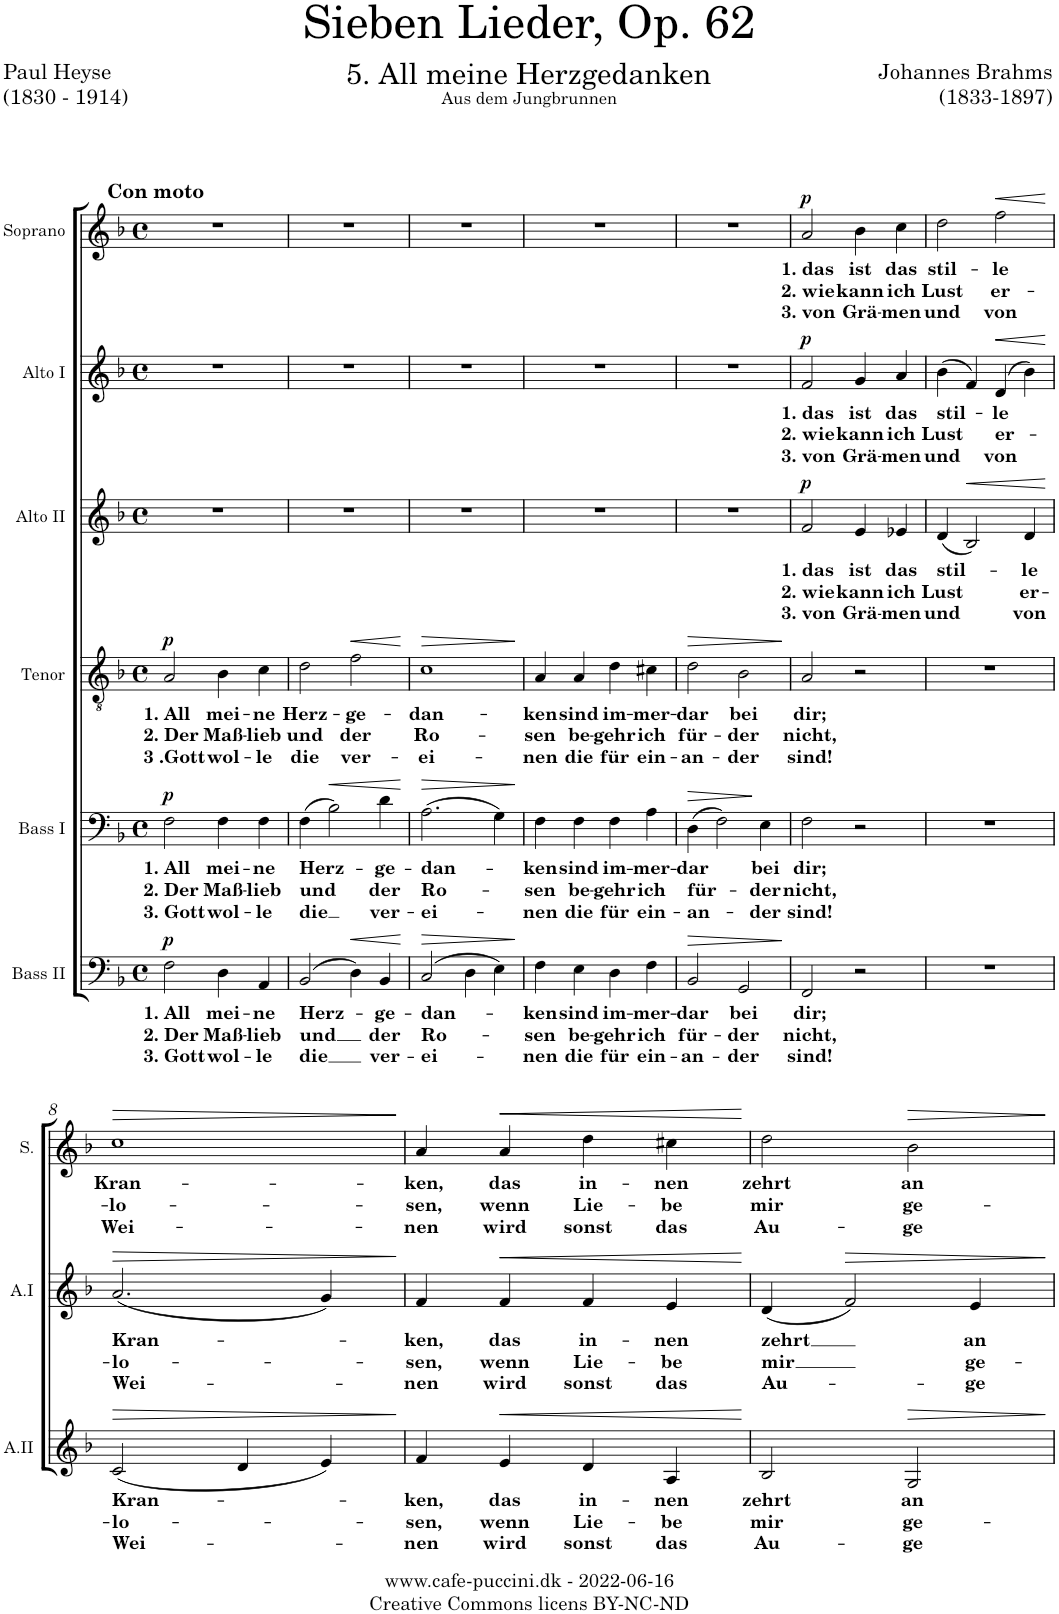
**kern	**text	**text	**text	**dynam	**kern	**text	**text	**text	**dynam	**kern	**text	**text	**text	**dynam	**kern	**text	**text	**text	**dynam	**kern	**text	**text	**text	**dynam	**kern	**text	**text	**text	**dynam
*part6	*part6	*part6	*part6	*part6	*part5	*part5	*part5	*part5	*part5	*part4	*part4	*part4	*part4	*part4	*part3	*part3	*part3	*part3	*part3	*part2	*part2	*part2	*part2	*part2	*part1	*part1	*part1	*part1	*part1
*staff6	*staff6	*staff6	*staff6	*staff6	*staff5	*staff5	*staff5	*staff5	*staff5	*staff4	*staff4	*staff4	*staff4	*staff4	*staff3	*staff3	*staff3	*staff3	*staff3	*staff2	*staff2	*staff2	*staff2	*staff2	*staff1	*staff1	*staff1	*staff1	*staff1
*I"Bass II	*	*	*	*	*I"Bass I	*	*	*	*	*I"Tenor	*	*	*	*	*I"Alto II	*	*	*	*	*I"Alto I	*	*	*	*	*I"Soprano	*	*	*	*
*I'B.II	*	*	*	*	*I'B.I	*	*	*	*	*I'T.	*	*	*	*	*I'A.II	*	*	*	*	*I'A.I	*	*	*	*	*I'S.	*	*	*	*
*clefF4	*	*	*	*	*clefF4	*	*	*	*	*clefGv2	*	*	*	*	*clefG2	*	*	*	*	*clefG2	*	*	*	*	*clefG2	*	*	*	*
*k[b-]	*	*	*	*	*k[b-]	*	*	*	*	*k[b-]	*	*	*	*	*k[b-]	*	*	*	*	*k[b-]	*	*	*	*	*k[b-]	*	*	*	*
*F:	*	*	*	*	*F:	*	*	*	*	*F:	*	*	*	*	*F:	*	*	*	*	*F:	*	*	*	*	*F:	*	*	*	*
*M4/4	*	*	*	*	*M4/4	*	*	*	*	*M4/4	*	*	*	*	*M4/4	*	*	*	*	*M4/4	*	*	*	*	*M4/4	*	*	*	*
*met(c)	*	*	*	*	*met(c)	*	*	*	*	*met(c)	*	*	*	*	*met(c)	*	*	*	*	*met(c)	*	*	*	*	*met(c)	*	*	*	*
=1	=1	=1	=1	=1	=1	=1	=1	=1	=1	=1	=1	=1	=1	=1	=1	=1	=1	=1	=1	=1	=1	=1	=1	=1	=1	=1	=1	=1	=1
!	!	!	!	!	!	!	!	!	!	!	!	!	!	!	!	!	!	!	!	!	!	!	!	!	!LO:TX:a:B:t=Con moto	!	!	!	!
!	!LO:LY:b	!LO:LY:b	!LO:LY:b	!LO:DY:a	!	!LO:LY:b	!LO:LY:b	!LO:LY:b	!LO:DY:a	!	!LO:LY:b	!LO:LY:b	!LO:LY:b	!LO:DY:a	!	!	!	!	!	!	!	!	!	!	!	!	!	!	!
2F\	1. All	2. Der	3. Gott	p	2F\	1. All	2. Der	3. Gott	p	2A/	1. All	2. Der	3 .Gott	p	1r	.	.	.	.	1r	.	.	.	.	1r	.	.	.	.
!	!LO:LY:b	!LO:LY:b	!LO:LY:b	!	!	!LO:LY:b	!LO:LY:b	!LO:LY:b	!	!	!LO:LY:b	!LO:LY:b	!LO:LY:b	!	!	!	!	!	!	!	!	!	!	!	!	!	!	!	!
4D\	mei-	Maß-	wol-	.	4F\	mei-	Maß-	wol-	.	4B-\	mei-	Maß-	wol-	.	.	.	.	.	.	.	.	.	.	.	.	.	.	.	.
!	!LO:LY:b	!LO:LY:b	!LO:LY:b	!	!	!LO:LY:b	!LO:LY:b	!LO:LY:b	!	!	!LO:LY:b	!LO:LY:b	!LO:LY:b	!	!	!	!	!	!	!	!	!	!	!	!	!	!	!	!
4AA/	-ne	-lieb	-le	.	4F\	-ne	-lieb	-le	.	4c\	-ne	-lieb	-le	.	.	.	.	.	.	.	.	.	.	.	.	.	.	.	.
=2	=2	=2	=2	=2	=2	=2	=2	=2	=2	=2	=2	=2	=2	=2	=2	=2	=2	=2	=2	=2	=2	=2	=2	=2	=2	=2	=2	=2	=2
!	!LO:LY:b	!LO:LY:b	!LO:LY:b	!	!	!LO:LY:b	!LO:LY:b	!LO:LY:b	!	!	!LO:LY:b	!LO:LY:b	!LO:LY:b	!	!	!	!	!	!	!	!	!	!	!	!	!	!	!	!
(2BB-/	Herz-	und	die	.	(4F\	Herz-	und	die	.	2d\	Herz-	und	die	.	1r	.	.	.	.	1r	.	.	.	.	1r	.	.	.	.
!	!	!	!	!	!	!	!	!	!LO:HP:b	!	!	!	!	!	!	!	!	!	!	!	!	!	!	!	!	!	!	!	!
.	.	.	.	.	2B-\)	.	.	.	<	.	.	.	.	.	.	.	.	.	.	.	.	.	.	.	.	.	.	.	.
!	!	!	!	!LO:HP:b	!	!	!	!	!	!	!LO:LY:b	!LO:LY:b	!LO:LY:b	!LO:HP:b	!	!	!	!	!	!	!	!	!	!	!	!	!	!	!
4D\)	.	.	.	<	.	.	.	.	.	2f\	-ge-	der	ver-	<	.	.	.	.	.	.	.	.	.	.	.	.	.	.	.
!	!LO:LY:b	!LO:LY:b	!LO:LY:b	!	!	!LO:LY:b	!LO:LY:b	!LO:LY:b	!	!	!	!	!	!	!	!	!	!	!	!	!	!	!	!	!	!	!	!	!
4BB-/	-ge-	der	ver-	.	4d\	-ge-	der	ver-	.	.	.	.	.	.	.	.	.	.	.	.	.	.	.	.	.	.	.	.	.
.	.	.	.	[	.	.	.	.	[	.	.	.	.	[	.	.	.	.	.	.	.	.	.	.	.	.	.	.	.
=3	=3	=3	=3	=3	=3	=3	=3	=3	=3	=3	=3	=3	=3	=3	=3	=3	=3	=3	=3	=3	=3	=3	=3	=3	=3	=3	=3	=3	=3
!	!LO:LY:b	!LO:LY:b	!LO:LY:b	!LO:HP:b	!	!LO:LY:b	!LO:LY:b	!LO:LY:b	!LO:HP:b	!	!LO:LY:b	!LO:LY:b	!LO:LY:b	!LO:HP:b	!	!	!	!	!	!	!	!	!	!	!	!	!	!	!
(2C/	-dan-	Ro-	-ei-	>	(2.A\	-dan-	Ro-	-ei-	>	1c	-dan-	Ro-	-ei-	>	1r	.	.	.	.	1r	.	.	.	.	1r	.	.	.	.
4D\	.	.	.	.	.	.	.	.	.	.	.	.	.	.	.	.	.	.	.	.	.	.	.	.	.	.	.	.	.
4E\)	.	.	.	.	4G\)	.	.	.	.	.	.	.	.	.	.	.	.	.	.	.	.	.	.	.	.	.	.	.	.
.	.	.	.	]	.	.	.	.	]	.	.	.	.	]	.	.	.	.	.	.	.	.	.	.	.	.	.	.	.
=4	=4	=4	=4	=4	=4	=4	=4	=4	=4	=4	=4	=4	=4	=4	=4	=4	=4	=4	=4	=4	=4	=4	=4	=4	=4	=4	=4	=4	=4
!	!LO:LY:b	!LO:LY:b	!LO:LY:b	!	!	!LO:LY:b	!LO:LY:b	!LO:LY:b	!	!	!LO:LY:b	!LO:LY:b	!LO:LY:b	!	!	!	!	!	!	!	!	!	!	!	!	!	!	!	!
4F\	-ken	-sen	-nen	.	4F\	-ken	-sen	-nen	.	4A/	-ken	-sen	-nen	.	1r	.	.	.	.	1r	.	.	.	.	1r	.	.	.	.
!	!LO:LY:b	!LO:LY:b	!LO:LY:b	!	!	!LO:LY:b	!LO:LY:b	!LO:LY:b	!	!	!LO:LY:b	!LO:LY:b	!LO:LY:b	!	!	!	!	!	!	!	!	!	!	!	!	!	!	!	!
4E\	sind	be-	die	.	4F\	sind	be-	die	.	4A/	sind	be-	die	.	.	.	.	.	.	.	.	.	.	.	.	.	.	.	.
!	!LO:LY:b	!LO:LY:b	!LO:LY:b	!	!	!LO:LY:b	!LO:LY:b	!LO:LY:b	!	!	!LO:LY:b	!LO:LY:b	!LO:LY:b	!	!	!	!	!	!	!	!	!	!	!	!	!	!	!	!
4D\	im-	-gehr	für	.	4F\	im-	-gehr	für	.	4d\	im-	-gehr	für	.	.	.	.	.	.	.	.	.	.	.	.	.	.	.	.
!	!LO:LY:b	!LO:LY:b	!LO:LY:b	!	!	!LO:LY:b	!LO:LY:b	!LO:LY:b	!	!	!LO:LY:b	!LO:LY:b	!LO:LY:b	!	!	!	!	!	!	!	!	!	!	!	!	!	!	!	!
4F\	-mer-	ich	ein-	.	4A\	-mer-	ich	ein-	.	4c#X\	-mer-	ich	ein-	.	.	.	.	.	.	.	.	.	.	.	.	.	.	.	.
=5	=5	=5	=5	=5	=5	=5	=5	=5	=5	=5	=5	=5	=5	=5	=5	=5	=5	=5	=5	=5	=5	=5	=5	=5	=5	=5	=5	=5	=5
!	!LO:LY:b	!LO:LY:b	!LO:LY:b	!LO:HP:b	!	!LO:LY:b	!LO:LY:b	!LO:LY:b	!LO:HP:b	!	!LO:LY:b	!LO:LY:b	!LO:LY:b	!LO:HP:b	!	!	!	!	!	!	!	!	!	!	!	!	!	!	!
2BB-/	-dar	für-	-an-	>	(4D\	-dar	für-	-an-	>	2d\	-dar	für-	-an-	>	1r	.	.	.	.	1r	.	.	.	.	1r	.	.	.	.
.	.	.	.	.	2F\)	.	.	.	.	.	.	.	.	.	.	.	.	.	.	.	.	.	.	.	.	.	.	.	.
!	!LO:LY:b	!LO:LY:b	!LO:LY:b	!	!	!	!	!	!	!	!LO:LY:b	!LO:LY:b	!LO:LY:b	!	!	!	!	!	!	!	!	!	!	!	!	!	!	!	!
2GG/	bei	-der	-der	.	.	.	.	.	.	2B-\	bei	-der	-der	.	.	.	.	.	.	.	.	.	.	.	.	.	.	.	.
!	!	!	!	!	!	!LO:LY:b	!LO:LY:b	!LO:LY:b	!	!	!	!	!	!	!	!	!	!	!	!	!	!	!	!	!	!	!	!	!
.	.	.	.	.	4E\	bei	-der	-der	]	.	.	.	.	.	.	.	.	.	.	.	.	.	.	.	.	.	.	.	.
.	.	.	.	]	.	.	.	.	.	.	.	.	.	]	.	.	.	.	.	.	.	.	.	.	.	.	.	.	.
=6	=6	=6	=6	=6	=6	=6	=6	=6	=6	=6	=6	=6	=6	=6	=6	=6	=6	=6	=6	=6	=6	=6	=6	=6	=6	=6	=6	=6	=6
!	!LO:LY:b	!LO:LY:b	!LO:LY:b	!	!	!LO:LY:b	!LO:LY:b	!LO:LY:b	!	!	!LO:LY:b	!LO:LY:b	!LO:LY:b	!	!	!LO:LY:b	!LO:LY:b	!LO:LY:b	!LO:DY:a	!	!LO:LY:b	!LO:LY:b	!LO:LY:b	!LO:DY:a	!	!LO:LY:b	!LO:LY:b	!LO:LY:b	!LO:DY:a
2FF/	dir;	nicht,	sind!	.	2F\	dir;	nicht,	sind!	.	2A/	dir;	nicht,	sind!	.	2f/	1. das	2. wie	3. von	p	2f/	1. das	2. wie	3. von	p	2a/	1. das	2. wie	3. von	p
!	!	!	!	!	!	!	!	!	!	!	!	!	!	!	!	!LO:LY:b	!LO:LY:b	!LO:LY:b	!	!	!LO:LY:b	!LO:LY:b	!LO:LY:b	!	!	!LO:LY:b	!LO:LY:b	!LO:LY:b	!
2r	.	.	.	.	2r	.	.	.	.	2r	.	.	.	.	4e/	ist	kann	Grä-	.	4g/	ist	kann	Grä-	.	4b-\	ist	kann	Grä-	.
!	!	!	!	!	!	!	!	!	!	!	!	!	!	!	!	!LO:LY:b	!LO:LY:b	!LO:LY:b	!	!	!LO:LY:b	!LO:LY:b	!LO:LY:b	!	!	!LO:LY:b	!LO:LY:b	!LO:LY:b	!
.	.	.	.	.	.	.	.	.	.	.	.	.	.	.	4e-X/	das	ich	-men	.	4a/	das	ich	-men	.	4cc\	das	ich	-men	.
=7	=7	=7	=7	=7	=7	=7	=7	=7	=7	=7	=7	=7	=7	=7	=7	=7	=7	=7	=7	=7	=7	=7	=7	=7	=7	=7	=7	=7	=7
!	!	!	!	!	!	!	!	!	!	!	!	!	!	!	!	!LO:LY:b	!LO:LY:b	!LO:LY:b	!	!	!LO:LY:b	!LO:LY:b	!LO:LY:b	!	!	!LO:LY:b	!LO:LY:b	!LO:LY:b	!
1r	.	.	.	.	1r	.	.	.	.	1r	.	.	.	.	(4d/	stil-	Lust	und	.	(4b-\	stil-	Lust	und	.	2dd\	stil-	Lust	und	.
!	!	!	!	!	!	!	!	!	!	!	!	!	!	!	!	!	!	!	!LO:HP:b	!	!	!	!	!	!	!	!	!	!
.	.	.	.	.	.	.	.	.	.	.	.	.	.	.	2B-/)	.	.	.	<	4f/)	.	.	.	.	.	.	.	.	.
!	!	!	!	!	!	!	!	!	!	!	!	!	!	!	!	!	!	!	!	!	!LO:LY:b	!LO:LY:b	!LO:LY:b	!LO:HP:b	!	!LO:LY:b	!LO:LY:b	!LO:LY:b	!LO:HP:b
.	.	.	.	.	.	.	.	.	.	.	.	.	.	.	.	.	.	.	.	(4d/	-le	er-	von	<	2ff\	-le	er-	von	<
!	!	!	!	!	!	!	!	!	!	!	!	!	!	!	!	!LO:LY:b	!LO:LY:b	!LO:LY:b	!	!	!	!	!	!	!	!	!	!	!
.	.	.	.	.	.	.	.	.	.	.	.	.	.	.	4d/	-le	er-	von	.	4b-\)	.	.	.	.	.	.	.	.	.
.	.	.	.	.	.	.	.	.	.	.	.	.	.	.	.	.	.	.	[	.	.	.	.	[	.	.	.	.	[
!!LO:LB:g=z
=8	=8	=8	=8	=8	=8	=8	=8	=8	=8	=8	=8	=8	=8	=8	=8	=8	=8	=8	=8	=8	=8	=8	=8	=8	=8	=8	=8	=8	=8
!	!	!	!	!	!	!	!	!	!	!	!	!	!	!	!	!LO:LY:b	!LO:LY:b	!LO:LY:b	!LO:HP:b	!	!LO:LY:b	!LO:LY:b	!LO:LY:b	!LO:HP:b	!	!LO:LY:b	!LO:LY:b	!LO:LY:b	!LO:HP:b
1r	.	.	.	.	1r	.	.	.	.	1r	.	.	.	.	(2c/	Kran-	-lo-	Wei-	>	(2.a/	Kran-	-lo-	Wei-	>	1cc	Kran-	-lo-	Wei-	>
.	.	.	.	.	.	.	.	.	.	.	.	.	.	.	4d/	.	.	.	.	.	.	.	.	.	.	.	.	.	.
.	.	.	.	.	.	.	.	.	.	.	.	.	.	.	4e/)	.	.	.	.	4g/)	.	.	.	.	.	.	.	.	.
.	.	.	.	.	.	.	.	.	.	.	.	.	.	.	.	.	.	.	]	.	.	.	.	]	.	.	.	.	]
=9	=9	=9	=9	=9	=9	=9	=9	=9	=9	=9	=9	=9	=9	=9	=9	=9	=9	=9	=9	=9	=9	=9	=9	=9	=9	=9	=9	=9	=9
!	!	!	!	!	!	!	!	!	!	!	!	!	!	!	!	!LO:LY:b	!LO:LY:b	!LO:LY:b	!	!	!LO:LY:b	!LO:LY:b	!LO:LY:b	!	!	!LO:LY:b	!LO:LY:b	!LO:LY:b	!
1r	.	.	.	.	1r	.	.	.	.	1r	.	.	.	.	4f/	-ken,	-sen,	-nen	.	4f/	-ken,	-sen,	-nen	.	4a/	-ken,	-sen,	-nen	.
!	!	!	!	!	!	!	!	!	!	!	!	!	!	!	!	!LO:LY:b	!LO:LY:b	!LO:LY:b	!LO:HP:b	!	!LO:LY:b	!LO:LY:b	!LO:LY:b	!LO:HP:b	!	!LO:LY:b	!LO:LY:b	!LO:LY:b	!LO:HP:b
.	.	.	.	.	.	.	.	.	.	.	.	.	.	.	4e/	das	wenn	wird	<	4f/	das	wenn	wird	<	4a/	das	wenn	wird	<
!	!	!	!	!	!	!	!	!	!	!	!	!	!	!	!	!LO:LY:b	!LO:LY:b	!LO:LY:b	!	!	!LO:LY:b	!LO:LY:b	!LO:LY:b	!	!	!LO:LY:b	!LO:LY:b	!LO:LY:b	!
.	.	.	.	.	.	.	.	.	.	.	.	.	.	.	4d/	in-	Lie-	sonst	.	4f/	in-	Lie-	sonst	.	4dd\	in-	Lie-	sonst	.
!	!	!	!	!	!	!	!	!	!	!	!	!	!	!	!	!LO:LY:b	!LO:LY:b	!LO:LY:b	!	!	!LO:LY:b	!LO:LY:b	!LO:LY:b	!	!	!LO:LY:b	!LO:LY:b	!LO:LY:b	!
.	.	.	.	.	.	.	.	.	.	.	.	.	.	.	4A/	-nen	-be	das	.	4e/	-nen	-be	das	.	4cc#X\	-nen	-be	das	.
.	.	.	.	.	.	.	.	.	.	.	.	.	.	.	.	.	.	.	[	.	.	.	.	[	.	.	.	.	[
=10	=10	=10	=10	=10	=10	=10	=10	=10	=10	=10	=10	=10	=10	=10	=10	=10	=10	=10	=10	=10	=10	=10	=10	=10	=10	=10	=10	=10	=10
!	!	!	!	!	!	!	!	!	!	!	!	!	!	!	!	!LO:LY:b	!LO:LY:b	!LO:LY:b	!	!	!LO:LY:b	!LO:LY:b	!LO:LY:b	!	!	!LO:LY:b	!LO:LY:b	!LO:LY:b	!
1r	.	.	.	.	1r	.	.	.	.	1r	.	.	.	.	2B-/	zehrt	mir	Au-	.	(4d/	zehrt	mir	Au-	.	2dd\	zehrt	mir	Au-	.
!	!	!	!	!	!	!	!	!	!	!	!	!	!	!	!	!	!	!	!	!	!	!	!	!LO:HP:b	!	!	!	!	!
.	.	.	.	.	.	.	.	.	.	.	.	.	.	.	.	.	.	.	.	2f/)	.	.	.	>	.	.	.	.	.
!	!	!	!	!	!	!	!	!	!	!	!	!	!	!	!	!LO:LY:b	!LO:LY:b	!LO:LY:b	!LO:HP:b	!	!	!	!	!	!	!LO:LY:b	!LO:LY:b	!LO:LY:b	!LO:HP:b
.	.	.	.	.	.	.	.	.	.	.	.	.	.	.	2G/	an	ge-	-ge	>	.	.	.	.	.	2b-\	an	ge-	-ge	>
!	!	!	!	!	!	!	!	!	!	!	!	!	!	!	!	!	!	!	!	!	!LO:LY:b	!LO:LY:b	!LO:LY:b	!	!	!	!	!	!
.	.	.	.	.	.	.	.	.	.	.	.	.	.	.	.	.	.	.	.	4e/	an	ge-	-ge	.	.	.	.	.	.
.	.	.	.	.	.	.	.	.	.	.	.	.	.	.	.	.	.	.	]	.	.	.	.	]	.	.	.	.	]
=	=	=	=	=	=	=	=	=	=	=	=	=	=	=	=	=	=	=	=	=	=	=	=	=	=	=	=	=	=
*-	*-	*-	*-	*-	*-	*-	*-	*-	*-	*-	*-	*-	*-	*-	*-	*-	*-	*-	*-	*-	*-	*-	*-	*-	*-	*-	*-	*-	*-
